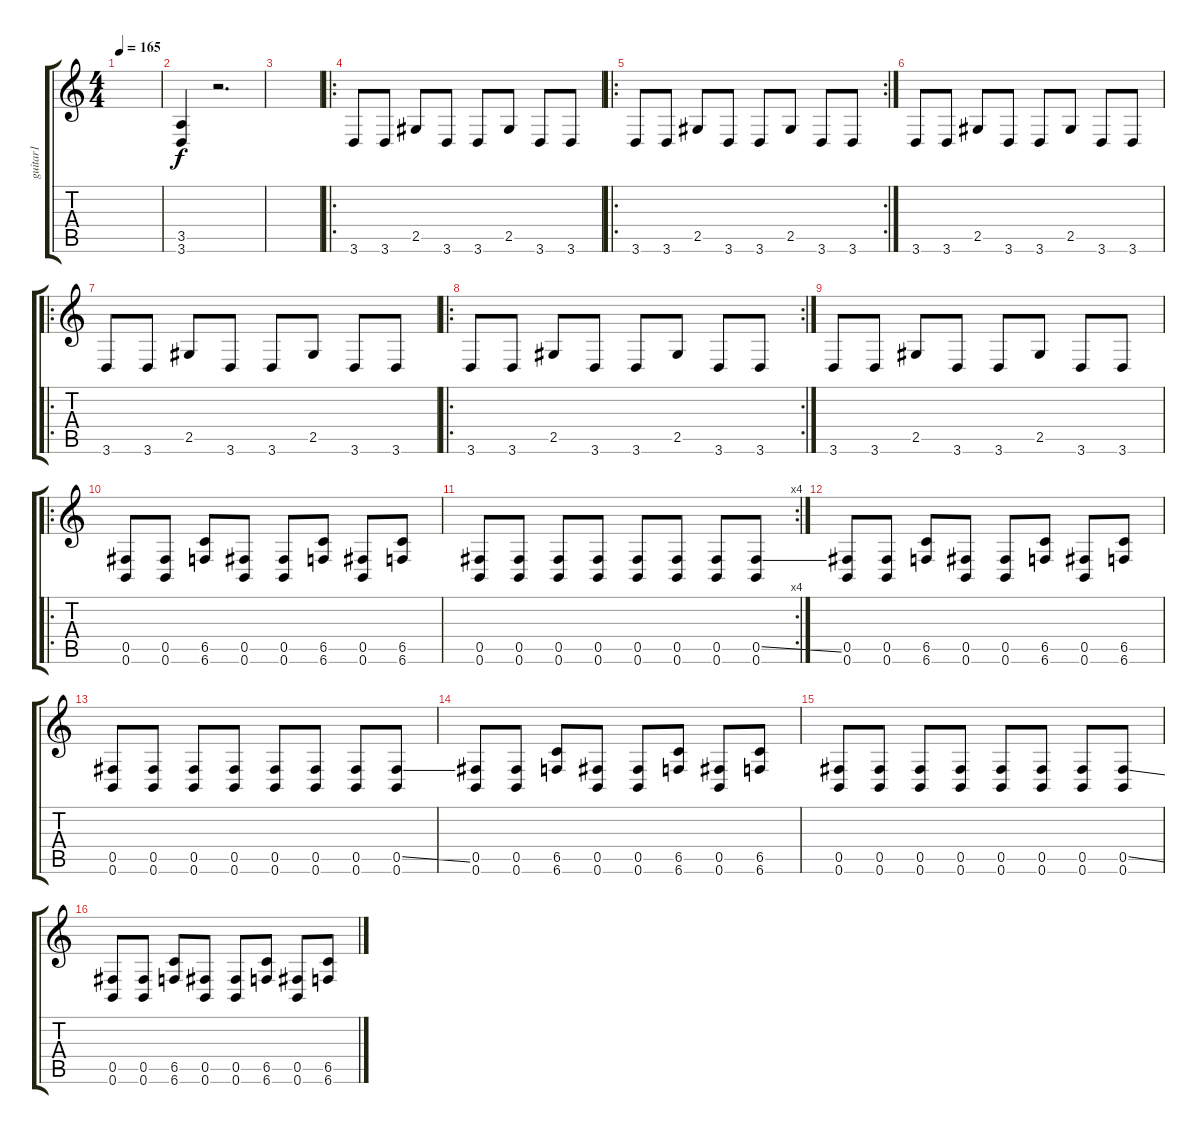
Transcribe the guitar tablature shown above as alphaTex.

\track ("guitar1" "guitar1") {instrument distortionguitar}
\staff {score tabs}
\tuning (Db4 Ab3 E3 B2 Gb2 B1) {hide}
\ts (4 4)
\tempo 165
\clef g2
\ks c
|
(3.5 3.6).4 r.2{d} |
|
\ro
3.6.8 3.6.8 2.5.8 3.6.8 3.6.8 2.5.8 3.6.8 3.6.8 |
\ro
\rc 2
3.6.8 3.6.8 2.5.8 3.6.8 3.6.8 2.5.8 3.6.8 3.6.8 |
3.6.8 3.6.8 2.5.8 3.6.8 3.6.8 2.5.8 3.6.8 3.6.8 |
\ro
3.6.8 3.6.8 2.5.8 3.6.8 3.6.8 2.5.8 3.6.8 3.6.8 |
\ro
\rc 2
3.6.8 3.6.8 2.5.8 3.6.8 3.6.8 2.5.8 3.6.8 3.6.8 |
3.6.8 3.6.8 2.5.8 3.6.8 3.6.8 2.5.8 3.6.8 3.6.8 |
\ro
(0.5 0.6).8 (0.5 0.6).8 (6.5 6.6).8 (0.5 0.6).8 (0.5 0.6).8 (6.5 6.6).8 (0.5 0.6).8 (6.5 6.6).8 |
\rc 4
(0.5 0.6).8 (0.5 0.6).8 (0.5 0.6).8 (0.5 0.6).8 (0.5 0.6).8 (0.5 0.6).8 (0.5 0.6).8 (0.5{ss} 0.6).8 |
(0.5 0.6).8 (0.5 0.6).8 (6.5 6.6).8 (0.5 0.6).8 (0.5 0.6).8 (6.5 6.6).8 (0.5 0.6).8 (6.5 6.6).8 |
(0.5 0.6).8 (0.5 0.6).8 (0.5 0.6).8 (0.5 0.6).8 (0.5 0.6).8 (0.5 0.6).8 (0.5 0.6).8 (0.5{ss} 0.6).8 |
(0.5 0.6).8 (0.5 0.6).8 (6.5 6.6).8 (0.5 0.6).8 (0.5 0.6).8 (6.5 6.6).8 (0.5 0.6).8 (6.5 6.6).8 |
(0.5 0.6).8 (0.5 0.6).8 (0.5 0.6).8 (0.5 0.6).8 (0.5 0.6).8 (0.5 0.6).8 (0.5 0.6).8 (0.5{ss} 0.6).8 |
(0.5 0.6).8 (0.5 0.6).8 (6.5 6.6).8 (0.5 0.6).8 (0.5 0.6).8 (6.5 6.6).8 (0.5 0.6).8 (6.5 6.6).8
